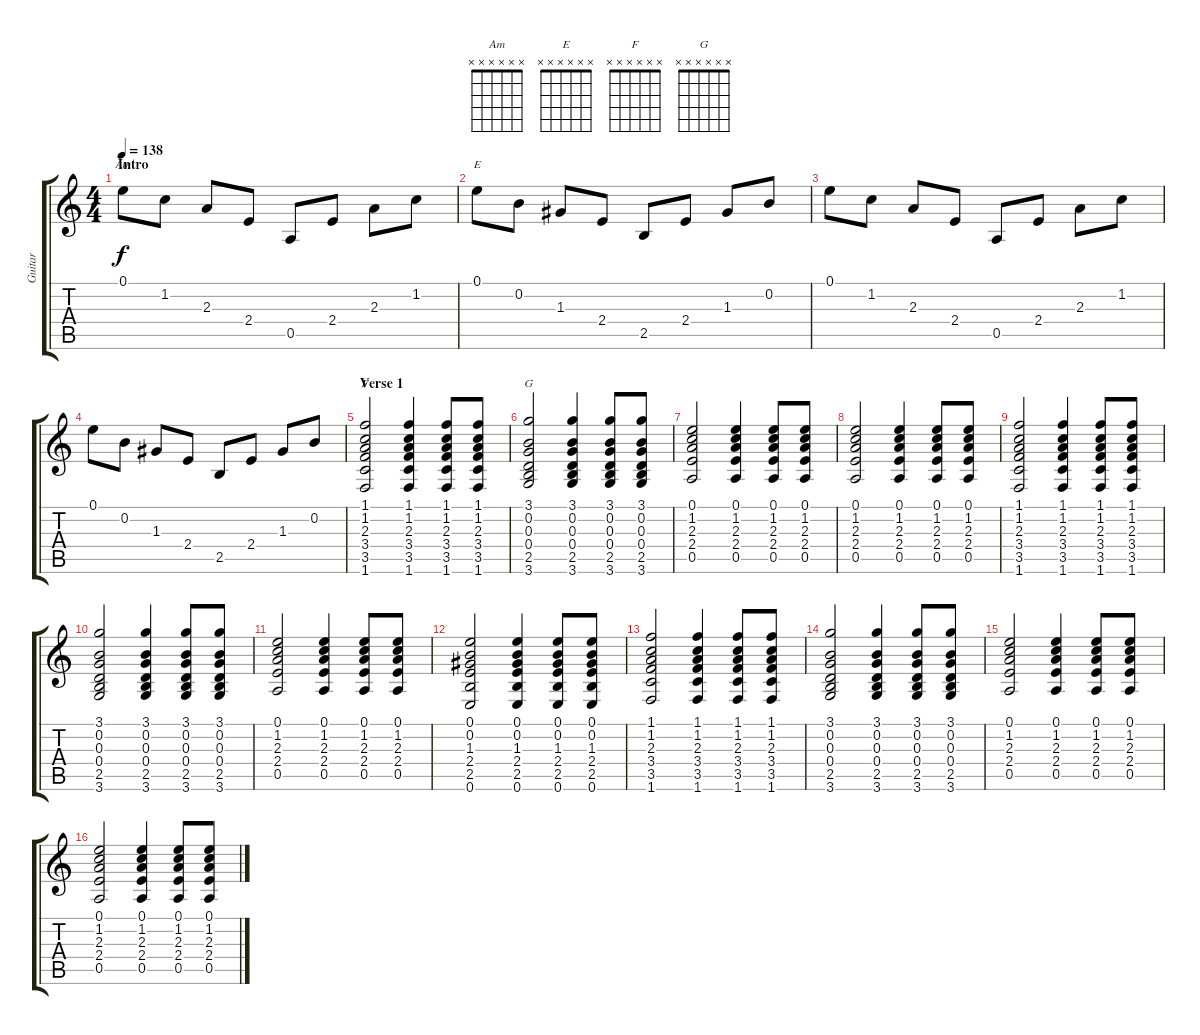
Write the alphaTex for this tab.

\track ("Guitar" "Guitar") {instrument acousticguitarsteel}
\staff {score tabs}
\tuning (E4 B3 G3 D3 A2 E2) {hide}
\chord ("Am" x x x x x x)
\chord ("E" x x x x x x)
\chord ("F" x x x x x x)
\chord ("G" x x x x x x)
\ts (4 4)
\section ("" "Intro")
\tempo 138
\clef g2
\ks c
0.1.8{ch "Am" dy f instrument acousticguitarsteel} 1.2.8 2.3.8 2.4.8 0.5.8 2.4.8 2.3.8 1.2.8 |
0.1.8{ch "E"} 0.2.8 1.3.8 2.4.8 2.5.8 2.4.8 1.3.8 0.2.8 |
0.1.8 1.2.8 2.3.8 2.4.8 0.5.8 2.4.8 2.3.8 1.2.8 |
0.1.8 0.2.8 1.3.8 2.4.8 2.5.8 2.4.8 1.3.8 0.2.8 |
\section ("" "Verse 1")
(1.1 1.2 2.3 3.4 3.5 1.6).2{ch "F"} (1.1 1.2 2.3 3.4 3.5 1.6).4 (1.1 1.2 2.3 3.4 3.5 1.6).8 (1.1 1.2 2.3 3.4 3.5 1.6).8 |
(3.1 0.2 0.3 0.4 2.5 3.6).2{ch "G"} (3.1 0.2 0.3 0.4 2.5 3.6).4 (3.1 0.2 0.3 0.4 2.5 3.6).8 (3.1 0.2 0.3 0.4 2.5 3.6).8 |
(0.1 1.2 2.3 2.4 0.5).2 (0.1 1.2 2.3 2.4 0.5).4 (0.1 1.2 2.3 2.4 0.5).8 (0.1 1.2 2.3 2.4 0.5).8 |
(0.1 1.2 2.3 2.4 0.5).2 (0.1 1.2 2.3 2.4 0.5).4 (0.1 1.2 2.3 2.4 0.5).8 (0.1 1.2 2.3 2.4 0.5).8 |
(1.1 1.2 2.3 3.4 3.5 1.6).2 (1.1 1.2 2.3 3.4 3.5 1.6).4 (1.1 1.2 2.3 3.4 3.5 1.6).8 (1.1 1.2 2.3 3.4 3.5 1.6).8 |
(3.1 0.2 0.3 0.4 2.5 3.6).2 (3.1 0.2 0.3 0.4 2.5 3.6).4 (3.1 0.2 0.3 0.4 2.5 3.6).8 (3.1 0.2 0.3 0.4 2.5 3.6).8 |
(0.1 1.2 2.3 2.4 0.5).2 (0.1 1.2 2.3 2.4 0.5).4 (0.1 1.2 2.3 2.4 0.5).8 (0.1 1.2 2.3 2.4 0.5).8 |
(0.1 0.2 1.3 2.4 2.5 0.6).2 (0.1 0.2 1.3 2.4 2.5 0.6).4 (0.1 0.2 1.3 2.4 2.5 0.6).8 (0.1 0.2 1.3 2.4 2.5 0.6).8 |
(1.1 1.2 2.3 3.4 3.5 1.6).2 (1.1 1.2 2.3 3.4 3.5 1.6).4 (1.1 1.2 2.3 3.4 3.5 1.6).8 (1.1 1.2 2.3 3.4 3.5 1.6).8 |
(3.1 0.2 0.3 0.4 2.5 3.6).2 (3.1 0.2 0.3 0.4 2.5 3.6).4 (3.1 0.2 0.3 0.4 2.5 3.6).8 (3.1 0.2 0.3 0.4 2.5 3.6).8 |
(0.1 1.2 2.3 2.4 0.5).2 (0.1 1.2 2.3 2.4 0.5).4 (0.1 1.2 2.3 2.4 0.5).8 (0.1 1.2 2.3 2.4 0.5).8 |
(0.1 1.2 2.3 2.4 0.5).2 (0.1 1.2 2.3 2.4 0.5).4 (0.1 1.2 2.3 2.4 0.5).8 (0.1 1.2 2.3 2.4 0.5).8
